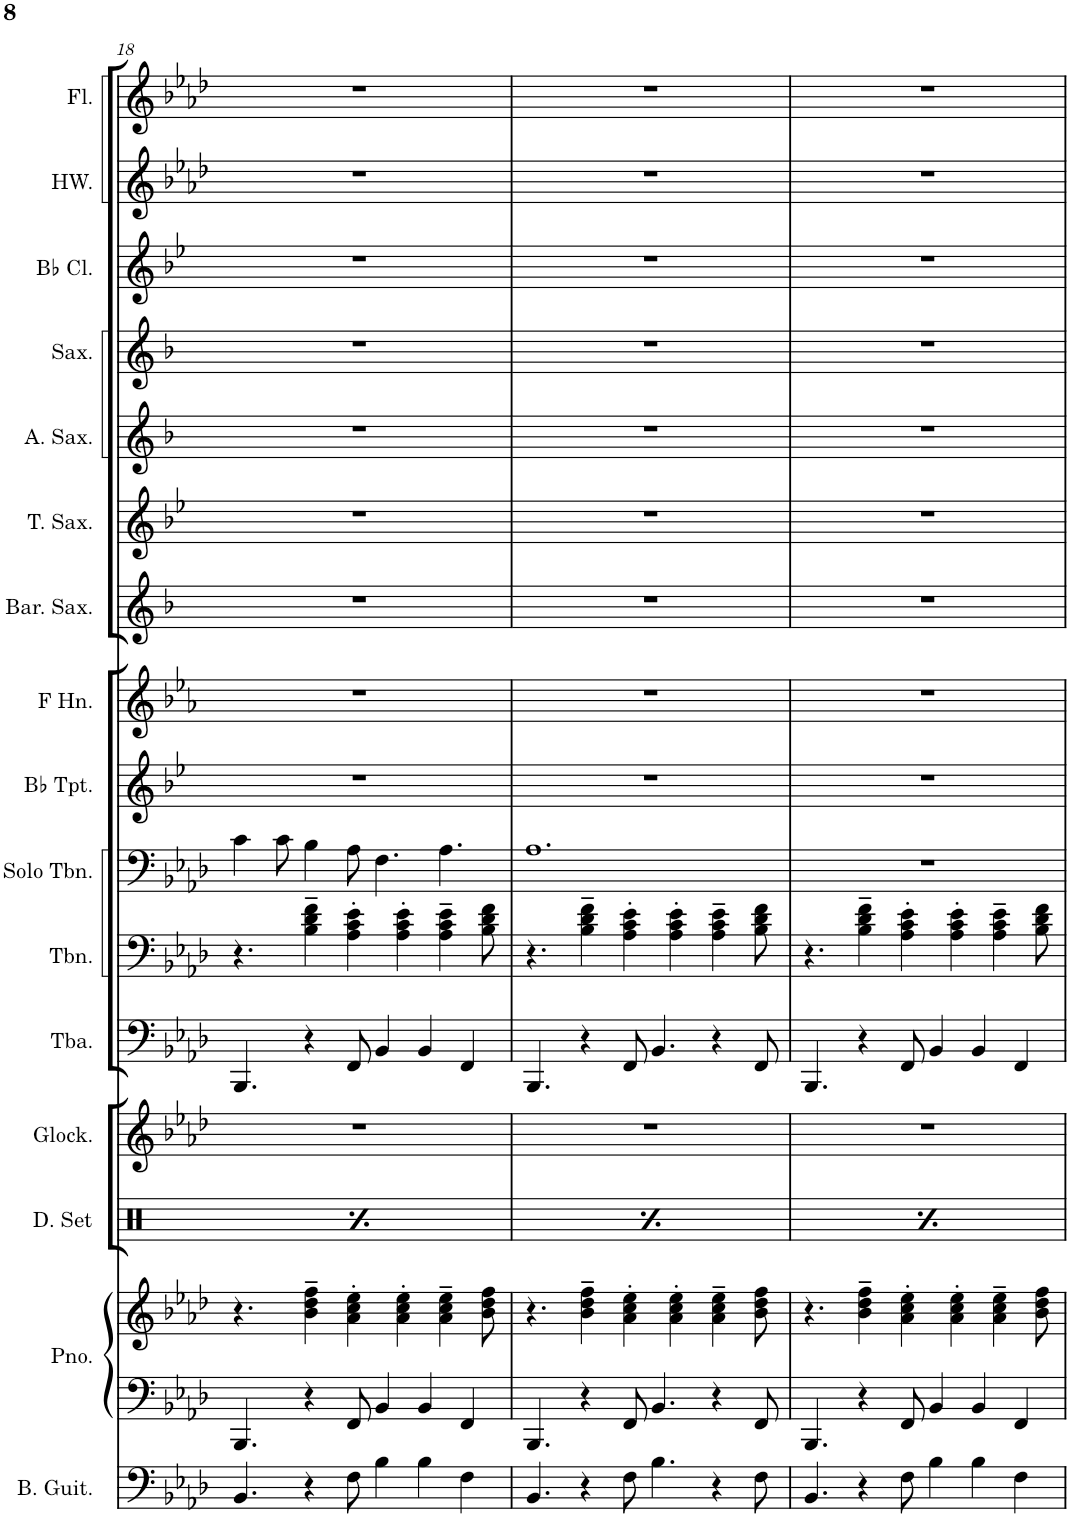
**kern	**kern	**kern	**kern	**kern	**kern
*part5	*part4	*part4	*part3	*part2	*part1
*staff6	*staff5	*staff4	*staff3	*staff2	*staff1
*I"Bass Guitar	*I"Piano	*	*I"Tuba	*I"Trombone	*I"Solo Trombone
*I'B. Guit.	*I'Pno.	*	*I'Tba.	*I'Tbn.	*I'Solo Tbn.
!!LO:PB:g=z
*clefF4	*clefF4	*clefG2	*clefF4	*clefF4	*clefF4
*Trd7c12	*	*	*	*	*
*k[b-e-a-d-]	*k[b-e-a-d-]	*k[b-e-a-d-]	*k[b-e-a-d-]	*k[b-e-a-d-]	*k[b-e-a-d-]
*M12/8	*M12/8	*M12/8	*M12/8	*M12/8	*M12/8
=18	=18	=18	=18	=18	=18
4.BB-/	4.BBB-/	4.r	4.BBB-/	4.r	4c\
.	.	.	.	.	8c\
4r	4r	4b-\~ 4dd-\~ 4ff\~	4r	4B-\~ 4d-\~ 4f\~	4B-\
8F\	8FF/	4a-\' 4cc\' 4ee-\'	8FF/	4A-\' 4c\' 4e-\'	8A-\
4B-\	4BB-/	.	4BB-/	.	4.F\
.	.	4a-\' 4cc\' 4ee-\'	.	4A-\' 4c\' 4e-\'	.
4B-\	4BB-/	.	4BB-/	.	.
.	.	4a-\~ 4cc\~ 4ee-\~	.	4A-\~ 4c\~ 4e-\~	4.A-\
4F\	4FF/	.	4FF/	.	.
.	.	8b-\ 8dd-\ 8ff\	.	8B-\ 8d-\ 8f\	.
=19	=19	=19	=19	=19	=19
4.BB-/	4.BBB-/	4.r	4.BBB-/	4.r	1.A-
4r	4r	4b-\~ 4dd-\~ 4ff\~	4r	4B-\~ 4d-\~ 4f\~	.
8F\	8FF/	4a-\' 4cc\' 4ee-\'	8FF/	4A-\' 4c\' 4e-\'	.
4.B-\	4.BB-/	.	4.BB-/	.	.
.	.	4a-\' 4cc\' 4ee-\'	.	4A-\' 4c\' 4e-\'	.
4r	4r	4a-\~ 4cc\~ 4ee-\~	4r	4A-\~ 4c\~ 4e-\~	.
8F\	8FF/	8b-\ 8dd-\ 8ff\	8FF/	8B-\ 8d-\ 8f\	.
=20	=20	=20	=20	=20	=20
4.BB-/	4.BBB-/	4.r	4.BBB-/	4.r	1.r
4r	4r	4b-\~ 4dd-\~ 4ff\~	4r	4B-\~ 4d-\~ 4f\~	.
8F\	8FF/	4a-\' 4cc\' 4ee-\'	8FF/	4A-\' 4c\' 4e-\'	.
4B-\	4BB-/	.	4BB-/	.	.
.	.	4a-\' 4cc\' 4ee-\'	.	4A-\' 4c\' 4e-\'	.
4B-\	4BB-/	.	4BB-/	.	.
.	.	4a-\~ 4cc\~ 4ee-\~	.	4A-\~ 4c\~ 4e-\~	.
4F\	4FF/	.	4FF/	.	.
.	.	8b-\ 8dd-\ 8ff\	.	8B-\ 8d-\ 8f\	.
=	=	=	=	=	=
*-	*-	*-	*-	*-	*-
